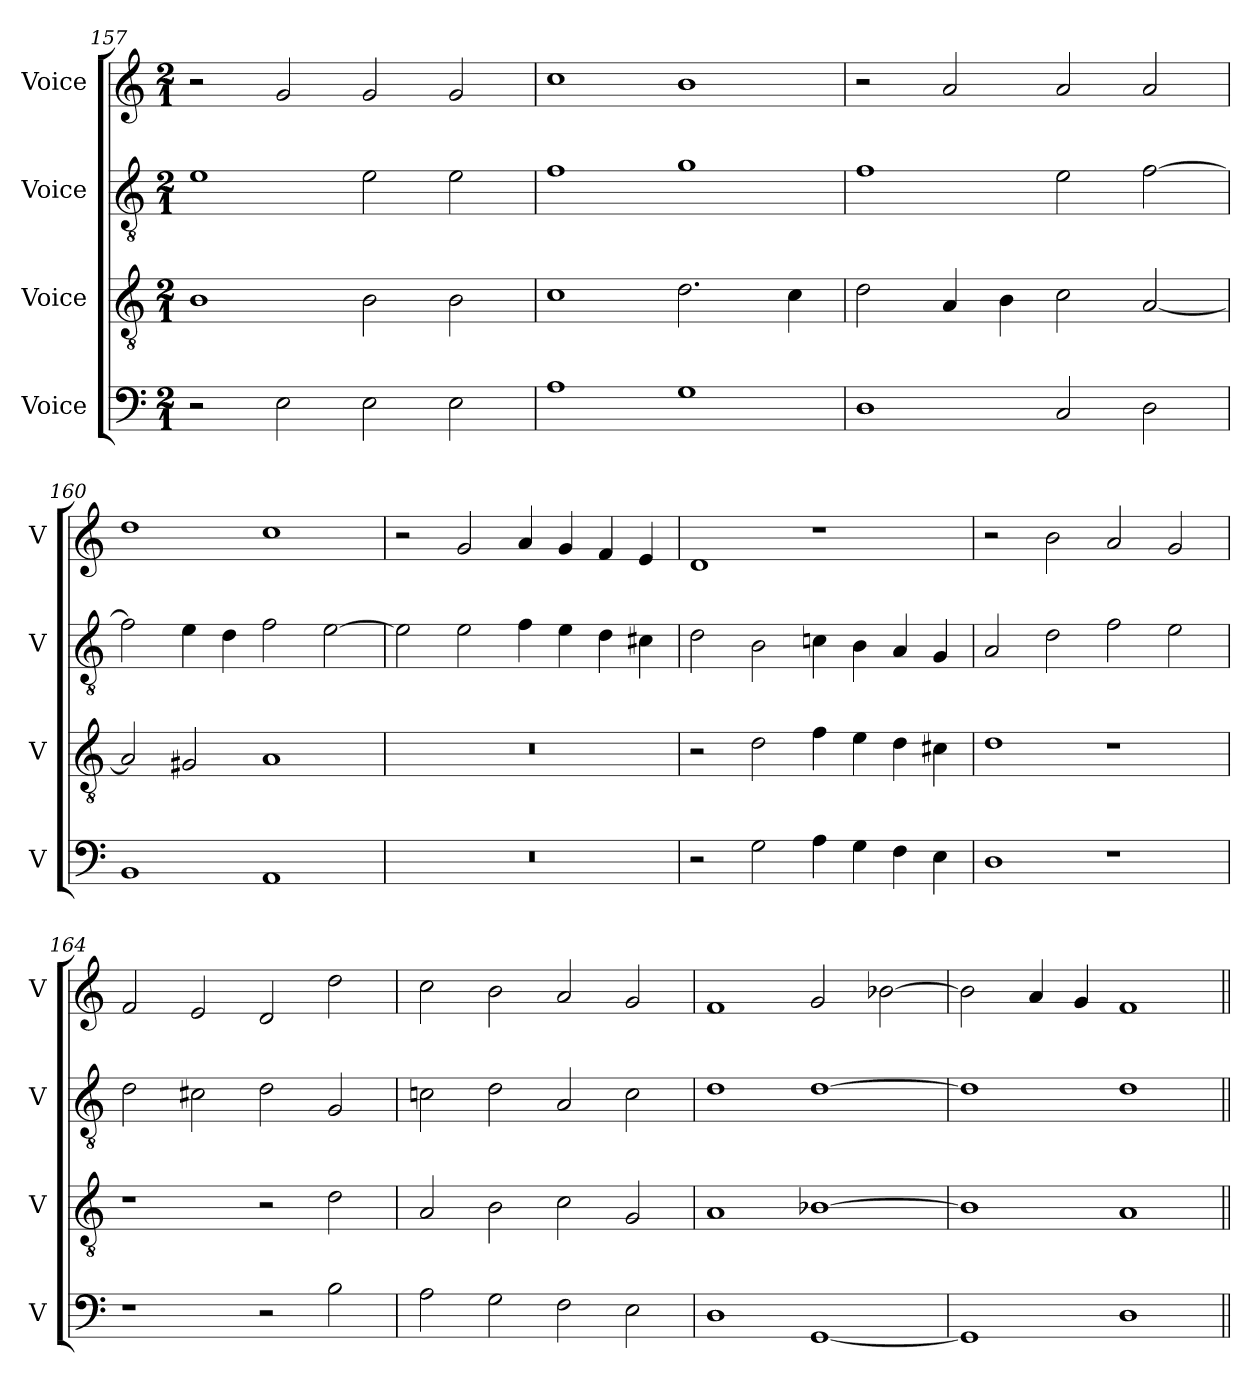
**kern	**kern	**kern	**kern
*part4	*part3	*part2	*part1
*staff4	*staff3	*staff2	*staff1
*I"Voice	*I"Voice	*I"Voice	*I"Voice
*I'V	*I'V	*I'V	*I'V
*clefF4	*clefGv2	*clefGv2	*clefG2
*k[]	*k[]	*k[]	*k[]
*M2/1	*M2/1	*M2/1	*M2/1
=157	=157	=157	=157
2r	1B	1e	2r
2E\	.	.	2g/
2E\	2B\	2e\	2g/
2E\	2B\	2e\	2g/
!!LO:PB:g=z
=158	=158	=158	=158
1A	1c	1f	1cc
1G	2.d\	1g	1b
.	4c\	.	.
=159	=159	=159	=159
1D	2d\	1f	2r
.	4A/	.	2a/
.	4B\	.	.
2C/	2c\	2e\	2a/
2D\	[2A/	[2f\	2a/
=160	=160	=160	=160
1BB	2A/]	2f\]	1dd
.	2G#X/	4e\	.
.	.	4d\	.
1AA	1A	2f\	1cc
.	.	[2e\	.
=161	=161	=161	=161
0r	0r	2e\]	2r
.	.	2e\	2g/
.	.	4f\	4a/
.	.	4e\	4g/
.	.	4d\	4f/
.	.	4c#X\	4e/
!!LO:LB:g=z
=162	=162	=162	=162
2r	2r	2d\	1d
2G\	2d\	2B\	.
4A\	4f\	4cn\	1r
4G\	4e\	4B\	.
4F\	4d\	4A/	.
4E\	4c#X\	4G/	.
=163	=163	=163	=163
1D	1d	2A/	2r
.	.	2d\	2b\
1r	1r	2f\	2a/
.	.	2e\	2g/
=164	=164	=164	=164
1r	1r	2d\	2f/
.	.	2c#X\	2e/
2r	2r	2d\	2d/
2B\	2d\	2G/	2dd\
=165	=165	=165	=165
2A\	2A/	2cn\	2cc\
2G\	2B\	2d\	2b\
2F\	2c\	2A/	2a/
2E\	2G/	2c\	2g/
!!LO:LB:g=z
=166	=166	=166	=166
1D	1A	1d	1f
[1GG	[1B-X	[1d	2g/
.	.	.	[2b-X\
=167	=167	=167	=167
1GG]	1B-]	1d]	2b-\]
.	.	.	4a/
.	.	.	4g/
1D	1A	1d	1f
=||	=||	=||	=||
*-	*-	*-	*-
